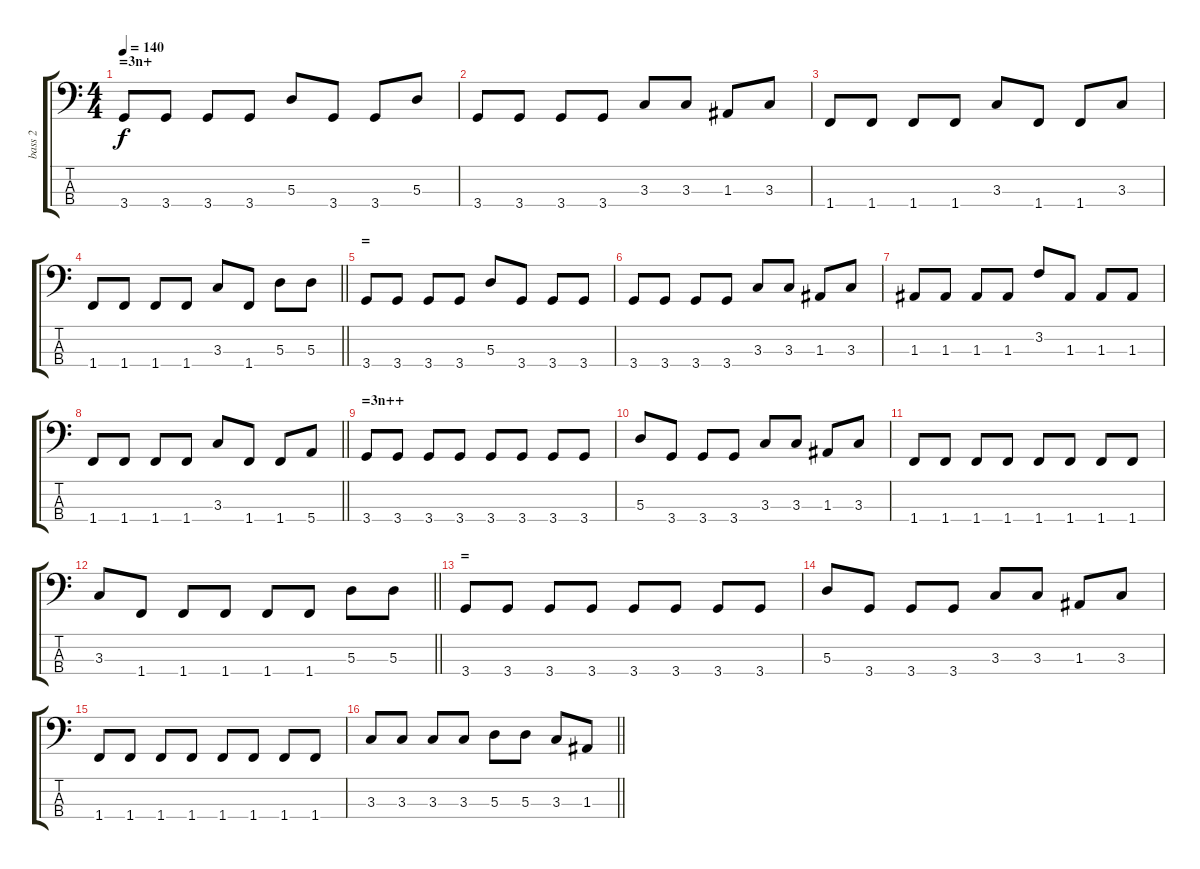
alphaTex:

\track ("bass 2" "bass 2") {instrument electricbasspick}
\staff {score tabs}
\tuning (G2 D2 A1 E1) {hide}
\ts (4 4)
\section ("" "=3n+")
\tempo 140
\clef f4
\ks c
3.4.8{dy f} 3.4.8 3.4.8 3.4.8 5.3.8 3.4.8 3.4.8 5.3.8 |
3.4.8 3.4.8 3.4.8 3.4.8 3.3.8 3.3.8 1.3.8 3.3.8 |
1.4.8 1.4.8 1.4.8 1.4.8 3.3.8 1.4.8 1.4.8 3.3.8 |
\barLineRight lightlight
1.4.8 1.4.8 1.4.8 1.4.8 3.3.8 1.4.8 5.3.8 5.3.8 |
\section ("" "=")
3.4.8 3.4.8 3.4.8 3.4.8 5.3.8 3.4.8 3.4.8 3.4.8 |
3.4.8 3.4.8 3.4.8 3.4.8 3.3.8 3.3.8 1.3.8 3.3.8 |
1.3.8 1.3.8 1.3.8 1.3.8 3.2.8 1.3.8 1.3.8 1.3.8 |
\barLineRight lightlight
1.4.8 1.4.8 1.4.8 1.4.8 3.3.8 1.4.8 1.4.8 5.4.8 |
\section ("" "=3n++")
3.4.8 3.4.8 3.4.8 3.4.8 3.4.8 3.4.8 3.4.8 3.4.8 |
5.3.8 3.4.8 3.4.8 3.4.8 3.3.8 3.3.8 1.3.8 3.3.8 |
1.4.8 1.4.8 1.4.8 1.4.8 1.4.8 1.4.8 1.4.8 1.4.8 |
\barLineRight lightlight
3.3.8 1.4.8 1.4.8 1.4.8 1.4.8 1.4.8 5.3.8 5.3.8 |
\section ("" "=")
3.4.8 3.4.8 3.4.8 3.4.8 3.4.8 3.4.8 3.4.8 3.4.8 |
5.3.8 3.4.8 3.4.8 3.4.8 3.3.8 3.3.8 1.3.8 3.3.8 |
1.4.8 1.4.8 1.4.8 1.4.8 1.4.8 1.4.8 1.4.8 1.4.8 |
\barLineRight lightlight
3.3.8 3.3.8 3.3.8 3.3.8 5.3.8 5.3.8 3.3.8 1.3.8
